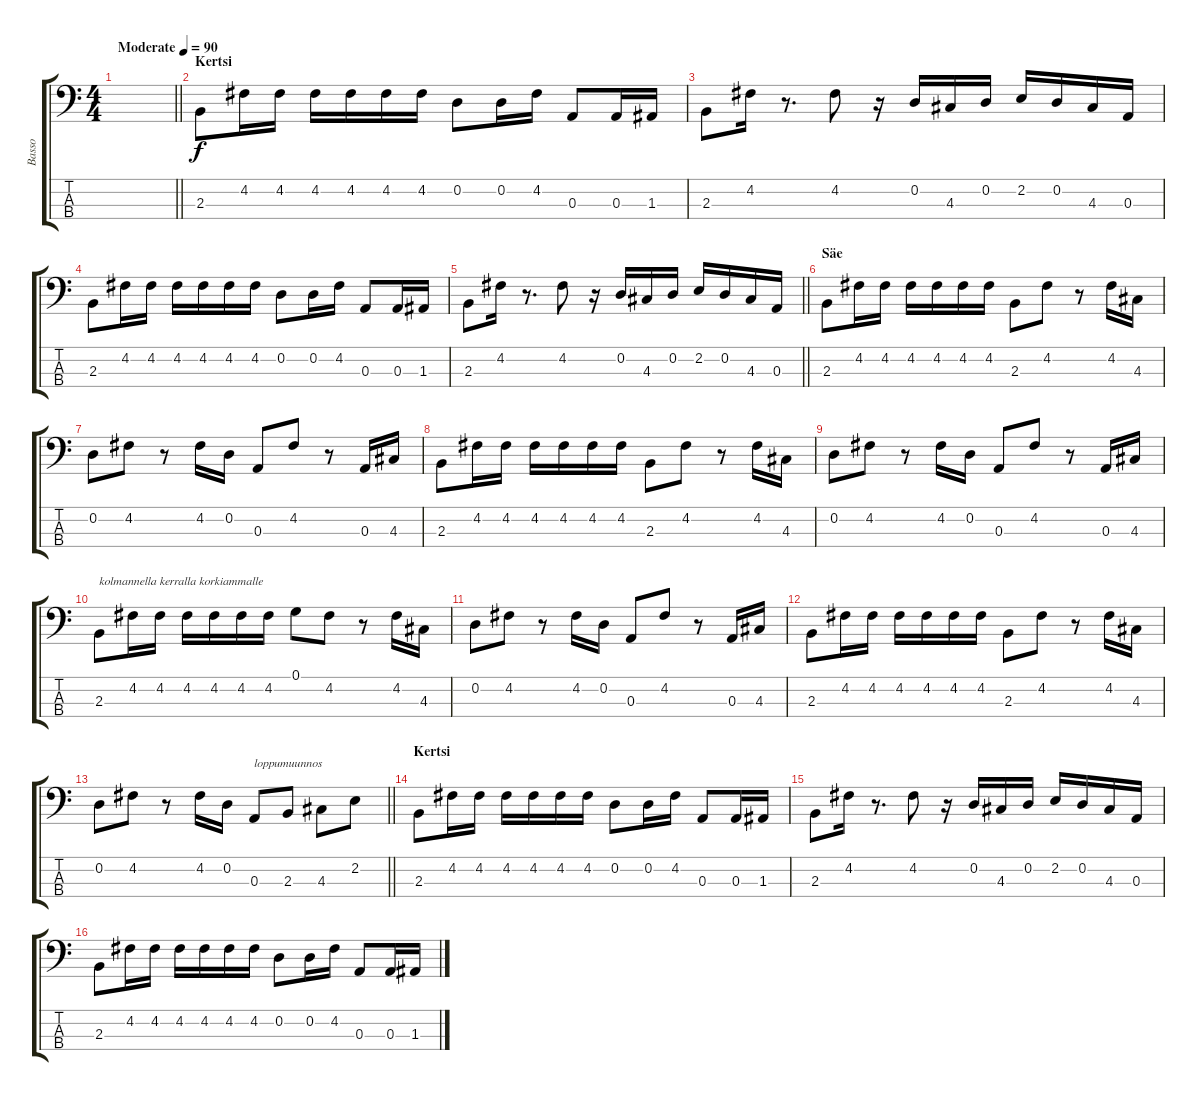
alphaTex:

\track ("Basso" "Basso") {instrument electricbassfinger}
\staff {score tabs}
\tuning (G2 D2 A1 E1) {hide}
\ts (4 4)
\tempo (90 "Moderate")
\clef f4
\barLineRight lightlight
\ks c
|
\section ("" "Kertsi")
2.3.8 4.2.16 4.2.16 4.2.16 4.2.16 4.2.16 4.2.16 0.2.8 0.2.16 4.2.16 0.3.8 0.3.16 1.3.16 |
2.3.8 4.2.16 r.8{d} 4.2.8 r.16 0.2.16 4.3.16 0.2.16 2.2.16 0.2.16 4.3.16 0.3.16 |
2.3.8 4.2.16 4.2.16 4.2.16 4.2.16 4.2.16 4.2.16 0.2.8 0.2.16 4.2.16 0.3.8 0.3.16 1.3.16 |
\barLineRight lightlight
2.3.8 4.2.16 r.8{d} 4.2.8 r.16 0.2.16 4.3.16 0.2.16 2.2.16 0.2.16 4.3.16 0.3.16 |
\section ("" "Säe")
2.3.8 4.2.16 4.2.16 4.2.16 4.2.16 4.2.16 4.2.16 2.3.8 4.2.8 r.8 4.2.16 4.3.16 |
0.2.8 4.2.8 r.8 4.2.16 0.2.16 0.3.8 4.2.8 r.8 0.3.16 4.3.16 |
2.3.8 4.2.16 4.2.16 4.2.16 4.2.16 4.2.16 4.2.16 2.3.8 4.2.8 r.8 4.2.16 4.3.16 |
0.2.8 4.2.8 r.8 4.2.16 0.2.16 0.3.8 4.2.8 r.8 0.3.16 4.3.16 |
2.3.8{txt "kolmannella kerralla korkiammalle"} 4.2.16 4.2.16 4.2.16 4.2.16 4.2.16 4.2.16 0.1.8 4.2.8 r.8 4.2.16 4.3.16 |
0.2.8 4.2.8 r.8 4.2.16 0.2.16 0.3.8 4.2.8 r.8 0.3.16 4.3.16 |
2.3.8 4.2.16 4.2.16 4.2.16 4.2.16 4.2.16 4.2.16 2.3.8 4.2.8 r.8 4.2.16 4.3.16 |
\barLineRight lightlight
0.2.8 4.2.8 r.8 4.2.16 0.2.16 0.3.8{txt "loppumuunnos"} 2.3.8 4.3.8 2.2.8 |
\section ("" "Kertsi")
2.3.8 4.2.16 4.2.16 4.2.16 4.2.16 4.2.16 4.2.16 0.2.8 0.2.16 4.2.16 0.3.8 0.3.16 1.3.16 |
2.3.8 4.2.16 r.8{d} 4.2.8 r.16 0.2.16 4.3.16 0.2.16 2.2.16 0.2.16 4.3.16 0.3.16 |
2.3.8 4.2.16 4.2.16 4.2.16 4.2.16 4.2.16 4.2.16 0.2.8 0.2.16 4.2.16 0.3.8 0.3.16 1.3.16
